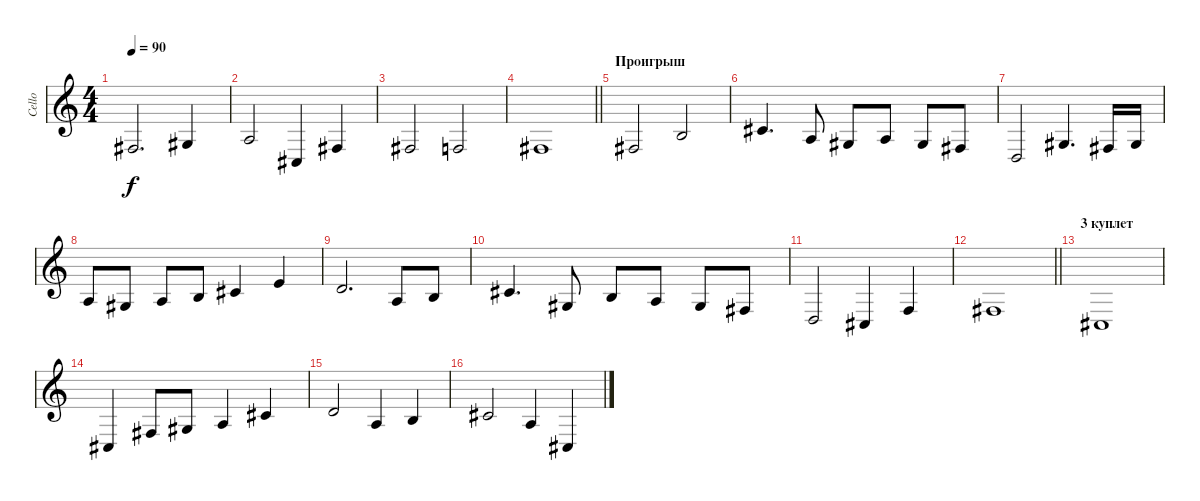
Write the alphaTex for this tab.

\track ("Cello" "Cello") {instrument cello}
\staff {score}
\tuning (E4 B3 G3 D3 A2 Db2) {hide}
\ts (4 4)
\tempo 90
\clef g2
\ks c
4.4.2{d dy f} 1.3.4 |
2.3.2 4.5.4 4.4.4 |
4.4.2 3.4.2 |
\barLineRight lightlight
4.4.1 |
\section ("" "Проигрыш")
4.4.2 4.3.2 |
2.2.4{d} 2.3.8 1.3.8 2.3.8 1.3.8 4.4.8 |
0.4.2 1.3.4{d} 4.4.16 1.3.16 |
2.3.8 1.3.8 2.3.8 0.2.8 2.2.4 0.1.4 |
3.2.2{d} 2.3.8 0.2.8 |
2.2.4{d} 1.3.8 0.2.8 2.3.8 1.3.8 4.4.8 |
0.4.2 4.5.4 3.4.4 |
\barLineRight lightlight
4.4.1 |
\section ("" "3 куплет")
4.5.1 |
4.5.4 4.4.8 1.3.8 2.3.4 2.2.4 |
3.2.2 2.3.4 0.2.4 |
2.2.2 2.3.4 4.5.4
